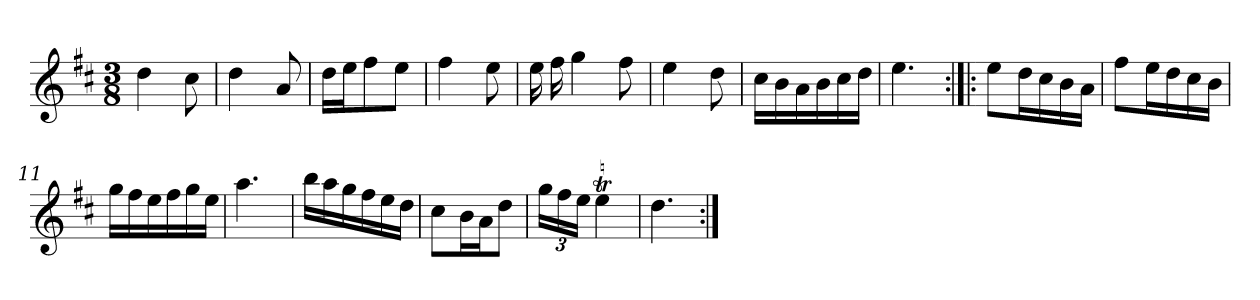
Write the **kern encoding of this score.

**kern
*part1
*staff1
*clefG2
*k[f#c#]
*D:
*M3/8
*MM120
=1
4dd
8cc#
=2
4dd
8a
=3
16dd\LL
16ee\J
8ff#\
8ee\J
=4
4ff#
8ee
=5
16ee
16ff#
4gg
8ff#
=6
4ee
8dd
=7
16cc#\LL
16b\
16a\
16b\
16cc#\
16dd\JJ
=8
4.ee
=9:|!|:
8ee\L
16dd\L
16cc#\
16b\
16a\JJ
=10
8ff#\L
16ee\L
16dd\
16cc#\
16b\JJ
=11
16gg\LL
16ff#\
16ee\
16ff#\
16gg\
16ee\JJ
=12
4.aa
=13
16bb\LL
16aa\
16gg\
16ff#\
16ee\
16dd\JJ
=14
8cc#\L
16b\L
16a\J
8dd\J
=15
24gg\LL
24ff#\
24ee\JJ
4eet
=16
4.dd
=:|!
*-
